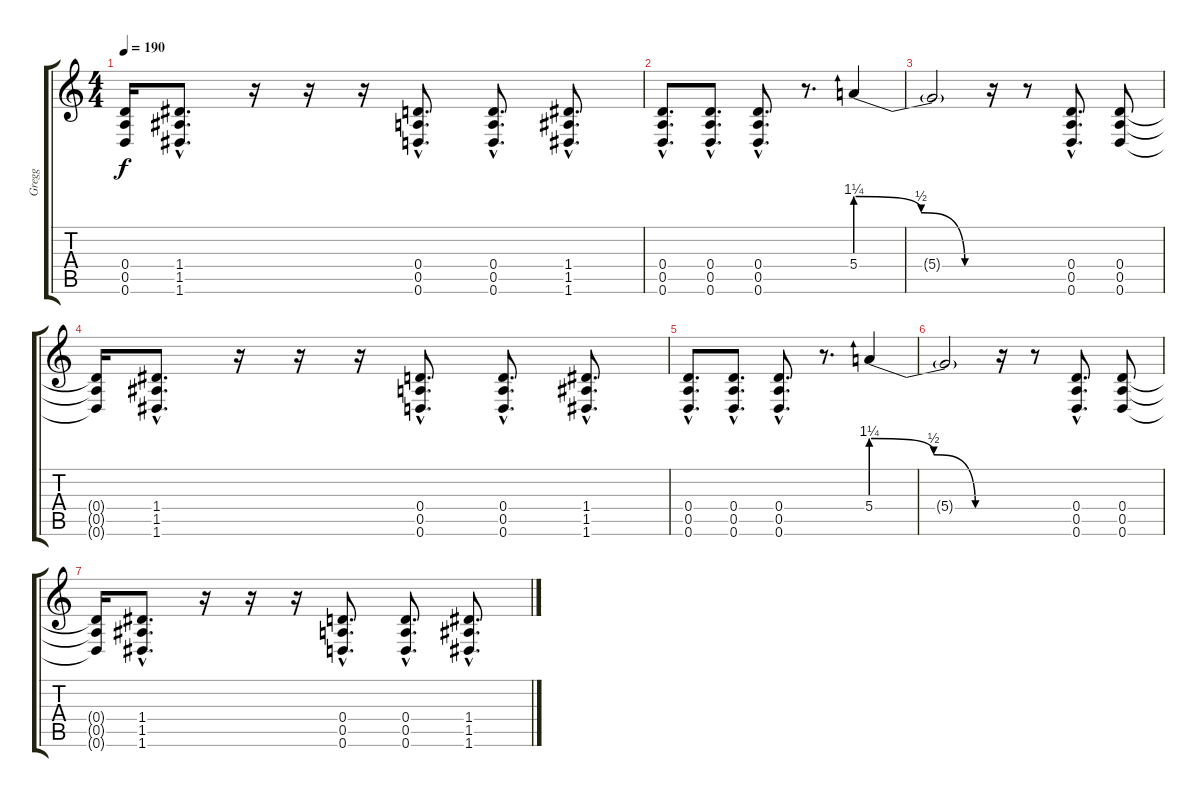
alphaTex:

\track ("Gregg" "Gregg") {instrument overdrivenguitar}
\staff {score tabs}
\tuning (E4 B3 G3 D3 A2 D2) {hide}
\ts (4 4)
\tempo 190
\clef g2
\ks c
(0.4{t} 0.5{t} 0.6{t}).16{dy f} (1.4{hac} 1.5{hac} 1.6{hac}).8{d} r.16 r.16 r.16 (0.4{hac} 0.5{hac} 0.6{hac}).8{d} (0.4{hac} 0.5{hac} 0.6{hac}).8{d} (1.4{hac} 1.5{hac} 1.6{hac}).8{d} |
(0.4{hac} 0.5{hac} 0.6{hac}).8{d} (0.4{hac} 0.5{hac} 0.6{hac}).8{d} (0.4{hac} 0.5{hac} 0.6{hac}).8{d} r.8{d} 5.4{be (custom 0 5 30 2 50 0 60 0)}.4 |
5.4{t}.2 r.16 r.8 (0.4{hac} 0.5{hac} 0.6{hac}).8{d} (0.4 0.5 0.6).8 |
(0.4{t} 0.5{t} 0.6{t}).16 (1.4{hac} 1.5{hac} 1.6{hac}).8{d} r.16 r.16 r.16 (0.4{hac} 0.5{hac} 0.6{hac}).8{d} (0.4{hac} 0.5{hac} 0.6{hac}).8{d} (1.4{hac} 1.5{hac} 1.6{hac}).8{d} |
(0.4{hac} 0.5{hac} 0.6{hac}).8{d} (0.4{hac} 0.5{hac} 0.6{hac}).8{d} (0.4{hac} 0.5{hac} 0.6{hac}).8{d} r.8{d} 5.4{be (custom 0 5 30 2 50 0 60 0)}.4 |
5.4{t}.2 r.16 r.8 (0.4{hac} 0.5{hac} 0.6{hac}).8{d} (0.4 0.5 0.6).8 |
(0.4{t} 0.5{t} 0.6{t}).16 (1.4{hac} 1.5{hac} 1.6{hac}).8{d} r.16 r.16 r.16 (0.4{hac} 0.5{hac} 0.6{hac}).8{d} (0.4{hac} 0.5{hac} 0.6{hac}).8{d} (1.4{hac} 1.5{hac} 1.6{hac}).8{d}
